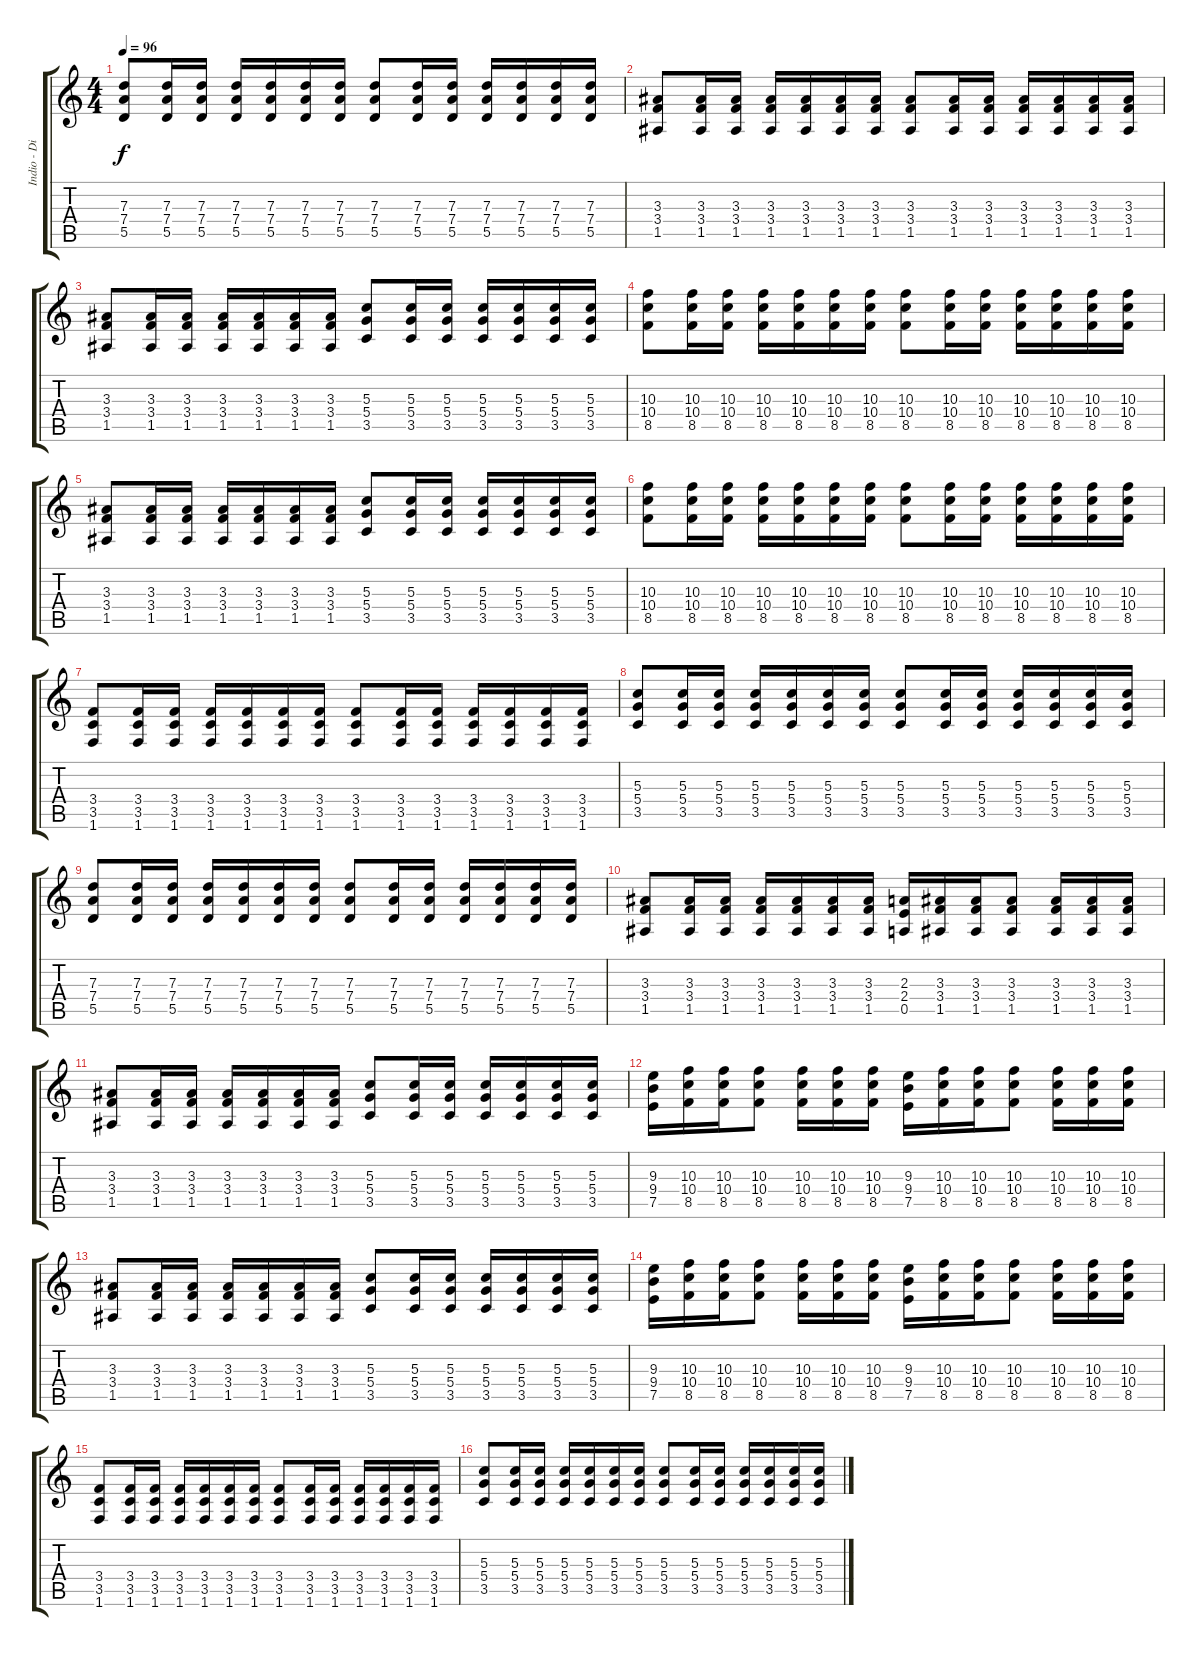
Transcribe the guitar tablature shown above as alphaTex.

\track ("Indio - Distortion" "Indio - Di") {instrument distortionguitar}
\staff {score tabs}
\tuning (E4 B3 G3 D3 A2 E2) {hide}
\ts (4 4)
\tempo 96
\clef g2
\ks c
(7.3 7.4 5.5).8{dy f} (7.3 7.4 5.5).16 (7.3 7.4 5.5).16 (7.3 7.4 5.5).16 (7.3 7.4 5.5).16 (7.3 7.4 5.5).16 (7.3 7.4 5.5).16 (7.3 7.4 5.5).8 (7.3 7.4 5.5).16 (7.3 7.4 5.5).16 (7.3 7.4 5.5).16 (7.3 7.4 5.5).16 (7.3 7.4 5.5).16 (7.3 7.4 5.5).16 |
(3.3 3.4 1.5).8 (3.3 3.4 1.5).16 (3.3 3.4 1.5).16 (3.3 3.4 1.5).16 (3.3 3.4 1.5).16 (3.3 3.4 1.5).16 (3.3 3.4 1.5).16 (3.3 3.4 1.5).8 (3.3 3.4 1.5).16 (3.3 3.4 1.5).16 (3.3 3.4 1.5).16 (3.3 3.4 1.5).16 (3.3 3.4 1.5).16 (3.3 3.4 1.5).16 |
(3.3 3.4 1.5).8 (3.3 3.4 1.5).16 (3.3 3.4 1.5).16 (3.3 3.4 1.5).16 (3.3 3.4 1.5).16 (3.3 3.4 1.5).16 (3.3 3.4 1.5).16 (5.3 5.4 3.5).8 (5.3 5.4 3.5).16 (5.3 5.4 3.5).16 (5.3 5.4 3.5).16 (5.3 5.4 3.5).16 (5.3 5.4 3.5).16 (5.3 5.4 3.5).16 |
(10.3 10.4 8.5).8 (10.3 10.4 8.5).16 (10.3 10.4 8.5).16 (10.3 10.4 8.5).16 (10.3 10.4 8.5).16 (10.3 10.4 8.5).16 (10.3 10.4 8.5).16 (10.3 10.4 8.5).8 (10.3 10.4 8.5).16 (10.3 10.4 8.5).16 (10.3 10.4 8.5).16 (10.3 10.4 8.5).16 (10.3 10.4 8.5).16 (10.3 10.4 8.5).16 |
(3.3 3.4 1.5).8 (3.3 3.4 1.5).16 (3.3 3.4 1.5).16 (3.3 3.4 1.5).16 (3.3 3.4 1.5).16 (3.3 3.4 1.5).16 (3.3 3.4 1.5).16 (5.3 5.4 3.5).8 (5.3 5.4 3.5).16 (5.3 5.4 3.5).16 (5.3 5.4 3.5).16 (5.3 5.4 3.5).16 (5.3 5.4 3.5).16 (5.3 5.4 3.5).16 |
(10.3 10.4 8.5).8 (10.3 10.4 8.5).16 (10.3 10.4 8.5).16 (10.3 10.4 8.5).16 (10.3 10.4 8.5).16 (10.3 10.4 8.5).16 (10.3 10.4 8.5).16 (10.3 10.4 8.5).8 (10.3 10.4 8.5).16 (10.3 10.4 8.5).16 (10.3 10.4 8.5).16 (10.3 10.4 8.5).16 (10.3 10.4 8.5).16 (10.3 10.4 8.5).16 |
(3.4 3.5 1.6).8 (3.4 3.5 1.6).16 (3.4 3.5 1.6).16 (3.4 3.5 1.6).16 (3.4 3.5 1.6).16 (3.4 3.5 1.6).16 (3.4 3.5 1.6).16 (3.4 3.5 1.6).8 (3.4 3.5 1.6).16 (3.4 3.5 1.6).16 (3.4 3.5 1.6).16 (3.4 3.5 1.6).16 (3.4 3.5 1.6).16 (3.4 3.5 1.6).16 |
(5.3 5.4 3.5).8 (5.3 5.4 3.5).16 (5.3 5.4 3.5).16 (5.3 5.4 3.5).16 (5.3 5.4 3.5).16 (5.3 5.4 3.5).16 (5.3 5.4 3.5).16 (5.3 5.4 3.5).8 (5.3 5.4 3.5).16 (5.3 5.4 3.5).16 (5.3 5.4 3.5).16 (5.3 5.4 3.5).16 (5.3 5.4 3.5).16 (5.3 5.4 3.5).16 |
(7.3 7.4 5.5).8 (7.3 7.4 5.5).16 (7.3 7.4 5.5).16 (7.3 7.4 5.5).16 (7.3 7.4 5.5).16 (7.3 7.4 5.5).16 (7.3 7.4 5.5).16 (7.3 7.4 5.5).8 (7.3 7.4 5.5).16 (7.3 7.4 5.5).16 (7.3 7.4 5.5).16 (7.3 7.4 5.5).16 (7.3 7.4 5.5).16 (7.3 7.4 5.5).16 |
(3.3 3.4 1.5).8 (3.3 3.4 1.5).16 (3.3 3.4 1.5).16 (3.3 3.4 1.5).16 (3.3 3.4 1.5).16 (3.3 3.4 1.5).16 (3.3 3.4 1.5).16 (2.3 2.4 0.5).16 (3.3 3.4 1.5).16 (3.3 3.4 1.5).16 (3.3 3.4 1.5).8 (3.3 3.4 1.5).16 (3.3 3.4 1.5).16 (3.3 3.4 1.5).16 |
(3.3 3.4 1.5).8 (3.3 3.4 1.5).16 (3.3 3.4 1.5).16 (3.3 3.4 1.5).16 (3.3 3.4 1.5).16 (3.3 3.4 1.5).16 (3.3 3.4 1.5).16 (5.3 5.4 3.5).8 (5.3 5.4 3.5).16 (5.3 5.4 3.5).16 (5.3 5.4 3.5).16 (5.3 5.4 3.5).16 (5.3 5.4 3.5).16 (5.3 5.4 3.5).16 |
(9.3 9.4 7.5).16 (10.3 10.4 8.5).16 (10.3 10.4 8.5).16 (10.3 10.4 8.5).8 (10.3 10.4 8.5).16 (10.3 10.4 8.5).16 (10.3 10.4 8.5).16 (9.3 9.4 7.5).16 (10.3 10.4 8.5).16 (10.3 10.4 8.5).16 (10.3 10.4 8.5).8 (10.3 10.4 8.5).16 (10.3 10.4 8.5).16 (10.3 10.4 8.5).16 |
(3.3 3.4 1.5).8 (3.3 3.4 1.5).16 (3.3 3.4 1.5).16 (3.3 3.4 1.5).16 (3.3 3.4 1.5).16 (3.3 3.4 1.5).16 (3.3 3.4 1.5).16 (5.3 5.4 3.5).8 (5.3 5.4 3.5).16 (5.3 5.4 3.5).16 (5.3 5.4 3.5).16 (5.3 5.4 3.5).16 (5.3 5.4 3.5).16 (5.3 5.4 3.5).16 |
(9.3 9.4 7.5).16 (10.3 10.4 8.5).16 (10.3 10.4 8.5).16 (10.3 10.4 8.5).8 (10.3 10.4 8.5).16 (10.3 10.4 8.5).16 (10.3 10.4 8.5).16 (9.3 9.4 7.5).16 (10.3 10.4 8.5).16 (10.3 10.4 8.5).16 (10.3 10.4 8.5).8 (10.3 10.4 8.5).16 (10.3 10.4 8.5).16 (10.3 10.4 8.5).16 |
(3.4 3.5 1.6).8 (3.4 3.5 1.6).16 (3.4 3.5 1.6).16 (3.4 3.5 1.6).16 (3.4 3.5 1.6).16 (3.4 3.5 1.6).16 (3.4 3.5 1.6).16 (3.4 3.5 1.6).8 (3.4 3.5 1.6).16 (3.4 3.5 1.6).16 (3.4 3.5 1.6).16 (3.4 3.5 1.6).16 (3.4 3.5 1.6).16 (3.4 3.5 1.6).16 |
(5.3 5.4 3.5).8 (5.3 5.4 3.5).16 (5.3 5.4 3.5).16 (5.3 5.4 3.5).16 (5.3 5.4 3.5).16 (5.3 5.4 3.5).16 (5.3 5.4 3.5).16 (5.3 5.4 3.5).8 (5.3 5.4 3.5).16 (5.3 5.4 3.5).16 (5.3 5.4 3.5).16 (5.3 5.4 3.5).16 (5.3 5.4 3.5).16 (5.3 5.4 3.5).16
